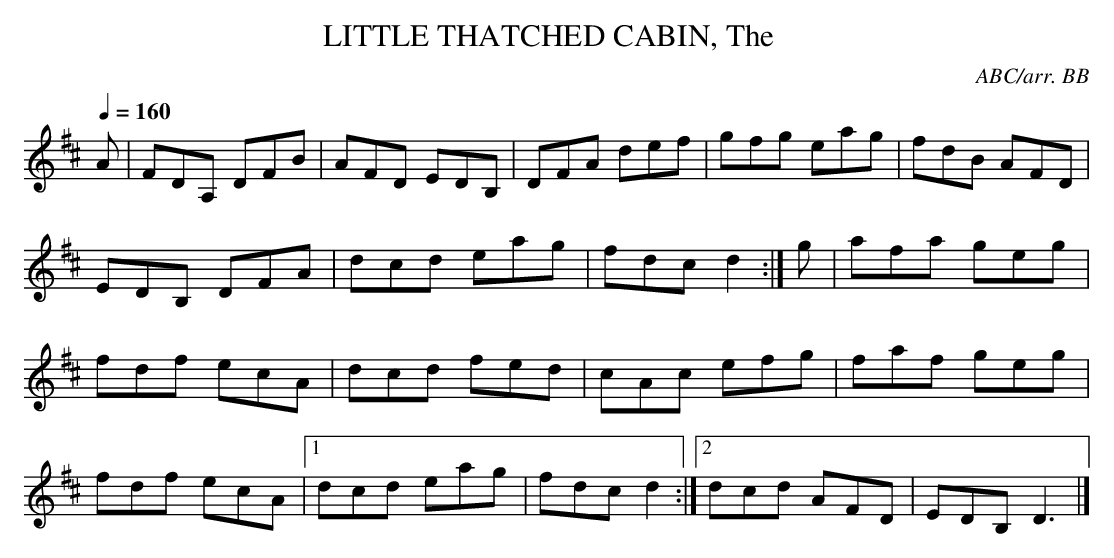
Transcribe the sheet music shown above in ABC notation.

X:1
T:LITTLE THATCHED CABIN, The  \
C:ABC/arr. BB\
M:6/8\
Q:1/4=160\
L:1/8\
K:D\
A|FDA, DFB|AFD EDB,|DFA def|gfg eag|\
fdB AFD|EDB, DFA|dcd eag|fdc d2 :|\
g|afa geg|fdf ecA|dcd fed|cAc efg|\
faf geg|fdf ecA|1 dcd eag|fdc d2 :|\\
[2 dcd AFD|EDB, D3|]\
\
\
